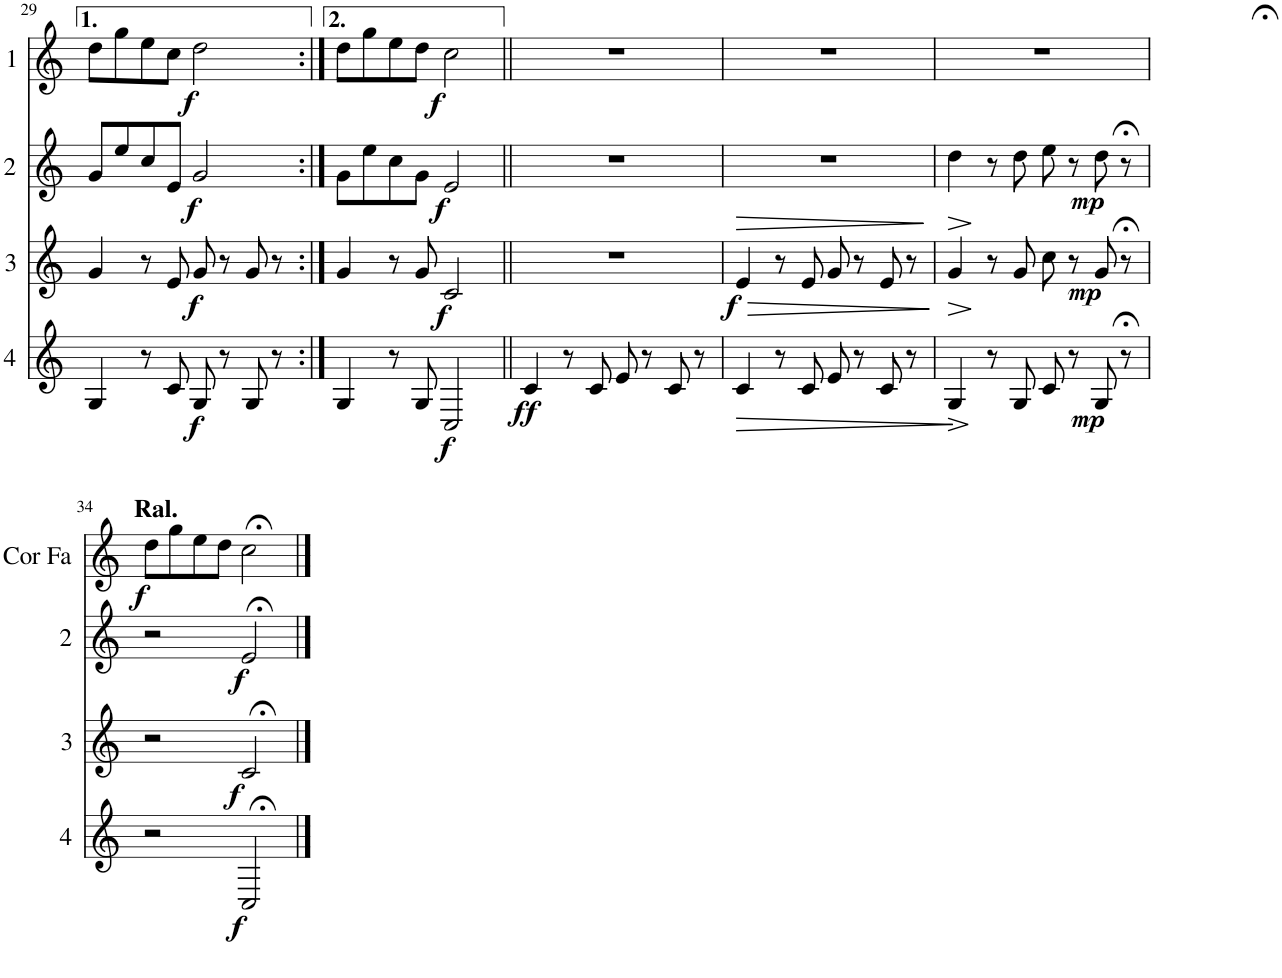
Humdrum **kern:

**kern	**dynam	**kern	**dynam	**kern	**dynam	**kern	**dynam
*part4	*part4	*part3	*part3	*part2	*part2	*part1	*part1
*staff4	*staff4	*staff3	*staff3	*staff2	*staff2	*staff1	*staff1
*I"Cor 4	*	*I"Cor 3	*	*I"Cor 2	*	*I"Cor 1	*
!!LO:PB:g=z
*clefG2	*	*clefG2	*	*clefG2	*	*clefG2	*
*Trd4c7	*	*Trd4c7	*	*Trd4c7	*	*Trd4c7	*
*k[]	*	*k[]	*	*k[]	*	*k[]	*
*M4/4	*	*M4/4	*	*M4/4	*	*M4/4	*
=29	=29	=29	=29	=29	=29	=29	=29
4G/	.	4g/	.	8g/L	.	8dd\L	.
.	.	.	.	8ee/	.	8gg\	.
8r	.	8r	.	8cc/	.	8ee\	.
8c/	.	8e/	.	8e/J	.	8cc\J	.
!	!LO:DY:b	!	!LO:DY:b	!	!LO:DY:b	!	!LO:DY:b
8G/	f	8g/	f	2g/	f	2dd\	f
8r	.	8r	.	.	.	.	.
8G/	.	8g/	.	.	.	.	.
8r	.	8r	.	.	.	.	.
=30:|!	=30:|!	=30:|!	=30:|!	=30:|!	=30:|!	=30:|!	=30:|!
4G/	.	4g/	.	8g\L	.	8dd\L	.
.	.	.	.	8ee\	.	8gg\	.
8r	.	8r	.	8cc\	.	8ee\	.
8G/	.	8g/	.	8g\J	.	8dd\J	.
!	!LO:DY:b	!	!LO:DY:b	!	!LO:DY:b	!	!LO:DY:b
2C/	f	2c/	f	2e/	f	2cc\	f
=31||	=31||	=31||	=31||	=31||	=31||	=31||	=31||
!	!LO:DY:b	!	!	!	!	!	!
4c/	ff	1r	.	1r	.	1r	.
8r	.	.	.	.	.	.	.
8c/	.	.	.	.	.	.	.
8e/	.	.	.	.	.	.	.
8r	.	.	.	.	.	.	.
8c/	.	.	.	.	.	.	.
8r	.	.	.	.	.	.	.
=32	=32	=32	=32	=32	=32	=32	=32
!	!LO:HP:b	!	!LO:HP:b	!	!LO:HP:b	!	!
!	!	!	!LO:DY:n=1:b	!	!	!	!
4c/	>	4e/	> f	1r	>	1r	.
8r	.	8r	.	.	.	.	.
8c/	.	8e/	.	.	.	.	.
8e/	.	8g/	.	.	.	.	.
8r	.	8r	.	.	.	.	.
8c/	.	8e/	.	.	.	.	.
8r	.	8r	.	.	.	.	.
.	]	.	]	.	]	.	.
=33	=33	=33	=33	=33	=33	=33	=33
!	!LO:HP:b	!	!LO:HP:b	!	!LO:HP:b	!	!
4G/	>	4g/	>	4dd\	>	1r;<	.
8r	.	8r	.	8r	.	.	.
8G/	.	8g/	.	8dd\	.	.	.
8c/	.	8cc\	.	8ee\	.	.	.
8r	.	8r	.	8r	.	.	.
!	!LO:DY:b	!	!LO:DY:b	!	!LO:DY:b	!	!
8G/	mp	8g/	mp	8dd\	mp	.	.
8r;<	.	8r;<	.	8r;<	.	.	.
.	]	.	]	.	]	.	.
!!LO:LB:g=z
=34	=34	=34	=34	=34	=34	=34	=34
!	!	!	!	!	!	!LO:TX:a:B:t=Ral.	!
!	!	!	!	!	!	!	!LO:DY:b
2r	.	2r	.	2r	.	8dd\L	f
.	.	.	.	.	.	8gg\	.
.	.	.	.	.	.	8ee\	.
.	.	.	.	.	.	8dd\J	.
!	!LO:DY:b	!	!LO:DY:b	!	!LO:DY:b	!	!
2C;</	f	2c;</	f	2e;</	f	2cc;<\	.
==	==	==	==	==	==	==	==
*-	*-	*-	*-	*-	*-	*-	*-
